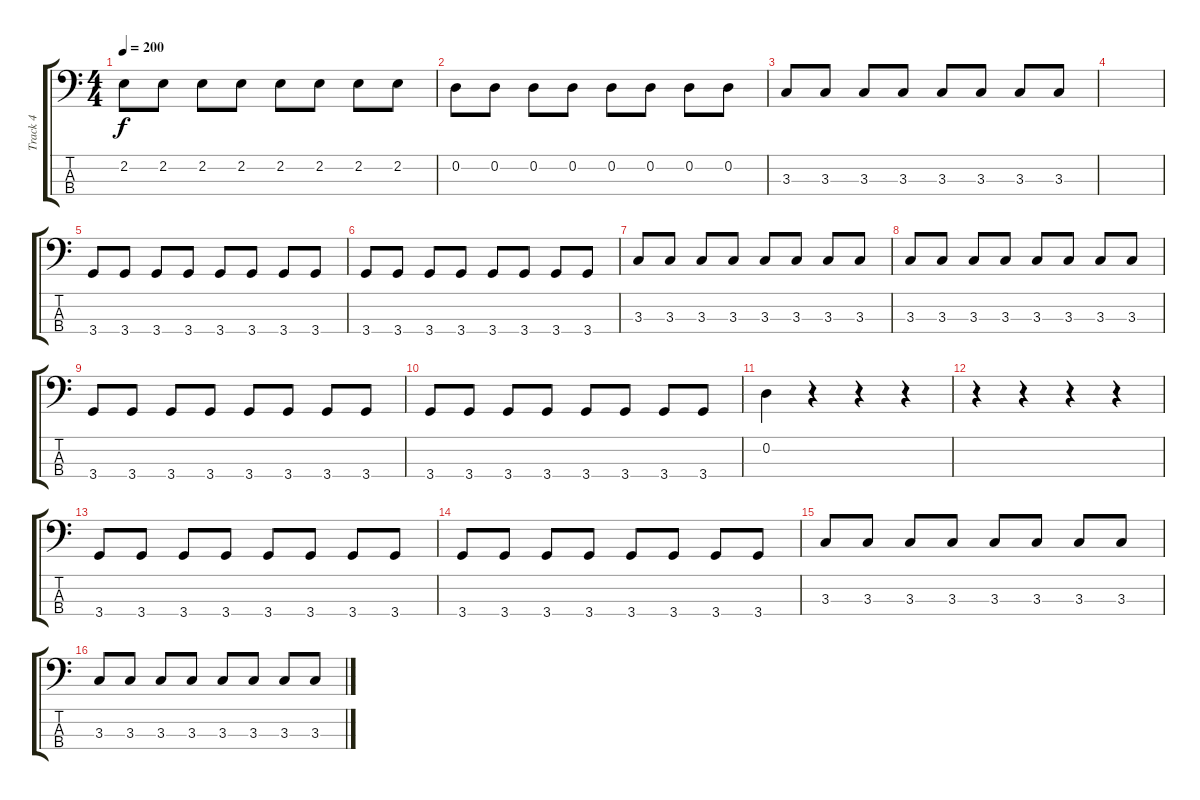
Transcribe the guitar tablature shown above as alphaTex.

\track ("Track 4" "Track 4") {instrument electricbassfinger}
\staff {score tabs}
\tuning (G2 D2 A1 E1) {hide}
\ts (4 4)
\tempo 200
\clef f4
\ks c
2.2.8{dy f} 2.2.8 2.2.8 2.2.8 2.2.8 2.2.8 2.2.8 2.2.8 |
0.2.8 0.2.8 0.2.8 0.2.8 0.2.8 0.2.8 0.2.8 0.2.8 |
3.3.8 3.3.8 3.3.8 3.3.8 3.3.8 3.3.8 3.3.8 3.3.8 |
|
3.4.8 3.4.8 3.4.8 3.4.8 3.4.8 3.4.8 3.4.8 3.4.8 |
3.4.8 3.4.8 3.4.8 3.4.8 3.4.8 3.4.8 3.4.8 3.4.8 |
3.3.8 3.3.8 3.3.8 3.3.8 3.3.8 3.3.8 3.3.8 3.3.8 |
3.3.8 3.3.8 3.3.8 3.3.8 3.3.8 3.3.8 3.3.8 3.3.8 |
3.4.8 3.4.8 3.4.8 3.4.8 3.4.8 3.4.8 3.4.8 3.4.8 |
3.4.8 3.4.8 3.4.8 3.4.8 3.4.8 3.4.8 3.4.8 3.4.8 |
0.2.4 r.4 r.4 r.4 |
r.4 r.4 r.4 r.4 |
3.4.8 3.4.8 3.4.8 3.4.8 3.4.8 3.4.8 3.4.8 3.4.8 |
3.4.8 3.4.8 3.4.8 3.4.8 3.4.8 3.4.8 3.4.8 3.4.8 |
3.3.8 3.3.8 3.3.8 3.3.8 3.3.8 3.3.8 3.3.8 3.3.8 |
3.3.8 3.3.8 3.3.8 3.3.8 3.3.8 3.3.8 3.3.8 3.3.8
